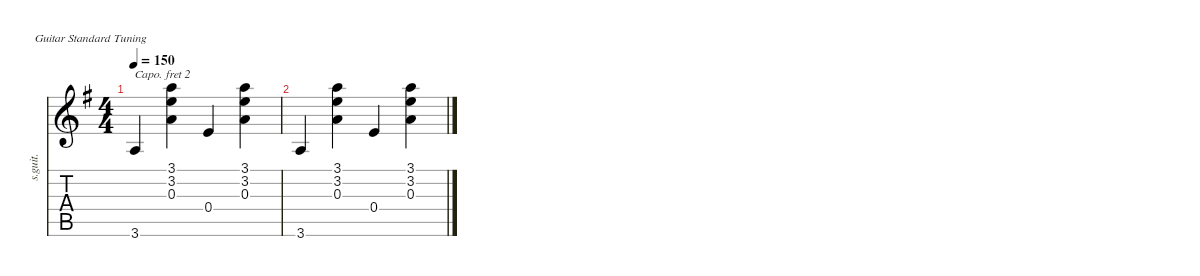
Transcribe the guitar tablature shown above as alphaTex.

\defaultSystemsLayout 4
\hideDynamics
\bracketExtendMode nobrackets
\track ("Steel Guitar" "s.guit.") {mute instrument acousticguitarsteel}
\staff {score tabs}
\capo 2
\tuning (E4 B3 G3 D3 A2 E2)
\ts (4 4)
\tempo 150
\clef g2
\ks g
3.6{acc forcenatural}.4{dy mf beam Up} (3.1{acc forcenatural} 3.2{acc forcenatural} 0.3{acc forcenatural}).4{beam Down} 0.4{acc forcenatural}.4{beam Up} (3.1{acc forcenatural} 3.2{acc forcenatural} 0.3{acc forcenatural}).4{beam Down} |
3.6{acc forcenatural}.4{beam Up} (3.1{acc forcenatural} 3.2{acc forcenatural} 0.3{acc forcenatural}).4{beam Down} 0.4{acc forcenatural}.4{beam Up} (3.1{acc forcenatural} 3.2{acc forcenatural} 0.3{acc forcenatural}).4{beam Down}
